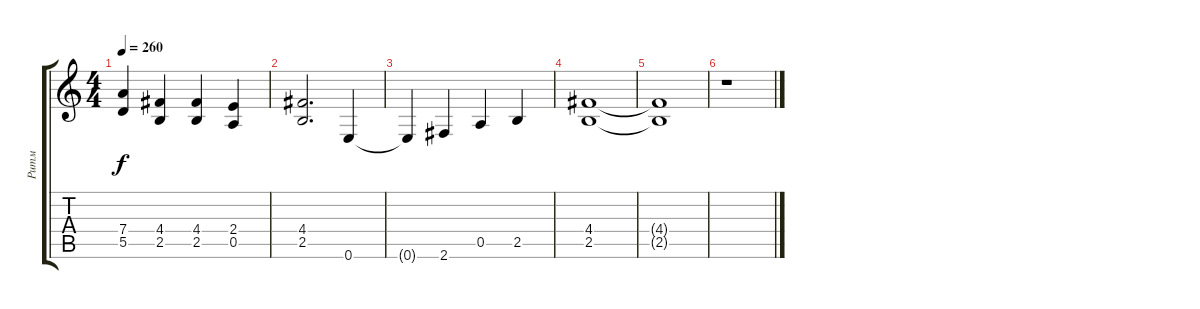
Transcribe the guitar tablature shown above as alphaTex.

\track ("Ритм" "Ритм") {instrument distortionguitar}
\staff {score tabs}
\tuning (E4 B3 G3 D3 A2 E2) {hide}
\ts (4 4)
\tempo 260
\clef g2
\ks c
(7.4{t} 5.5{t}).4{dy f} (4.4 2.5).4 (4.4 2.5).4 (2.4 0.5).4 |
(4.4 2.5).2{d} 0.6.4 |
0.6{t}.4 2.6.4 0.5.4 2.5.4 |
(4.4 2.5).1 |
(4.4{t} 2.5{t}).1 |
r.1
